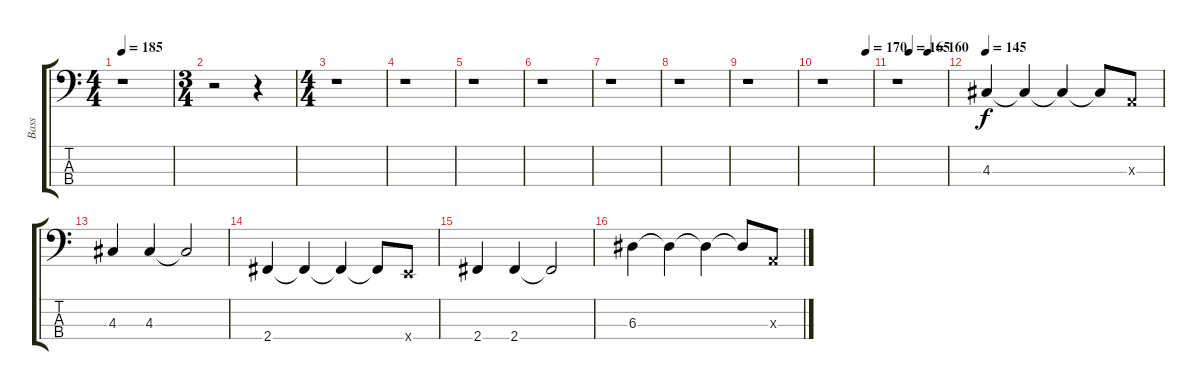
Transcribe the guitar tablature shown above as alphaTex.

\track ("Bass" "Bass") {instrument electricbassfinger}
\staff {score tabs}
\tuning (G2 D2 A1 E1) {hide}
\ts (4 4)
\tempo 185
\clef f4
\ks c
r.1{dy f} |
\ts (3 4)
r.2 r.4 |
\ts (4 4)
r.1 |
r.1 |
r.1 |
r.1 |
r.1 |
r.1 |
r.1 |
\tempo (170 0.875)
r.1 |
\tempo (165 0.25)
\tempo (160 0.625)
r.1 |
\tempo 145
4.3.4 4.3{t}.4 4.3{t}.4 4.3{t}.8 0.3{x}.8 |
4.3.4 4.3.4 4.3{t}.2 |
2.4.4 2.4{t}.4 2.4{t}.4 2.4{t}.8 0.4{x}.8 |
2.4.4 2.4.4 2.4{t}.2 |
6.3.4 6.3{t}.4 6.3{t}.4 6.3{t}.8 0.3{x}.8
